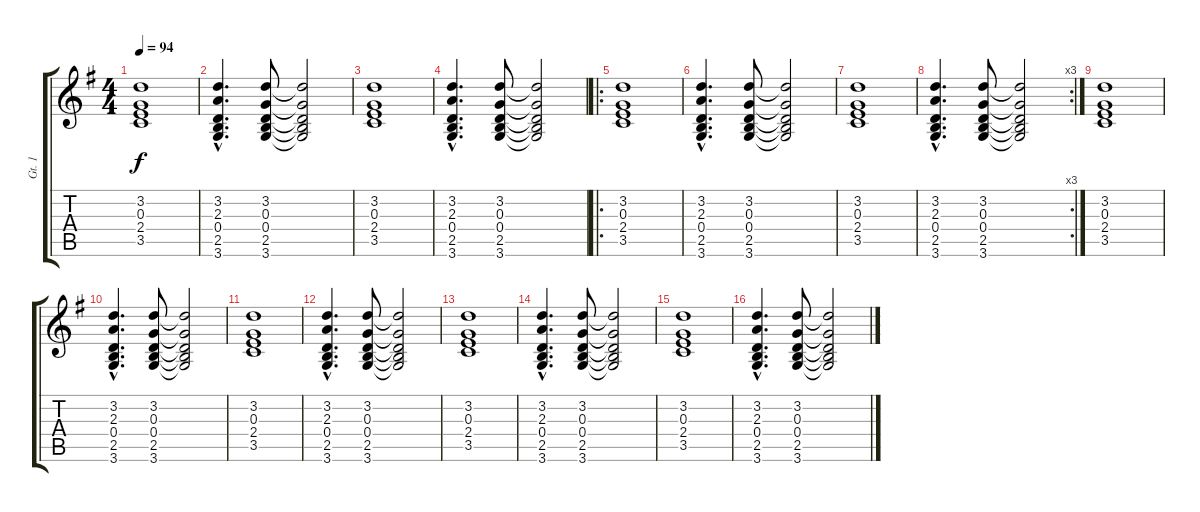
\track ("Gt. 1" "Gt. 1") {instrument acousticguitarsteel}
\staff {score tabs}
\tuning (E4 B3 G3 D3 A2 E2) {hide}
\ts (4 4)
\tempo 94
\clef g2
\ks g
(3.2 0.3 2.4 3.5).1{dy f} |
(3.2{hac} 2.3{hac} 0.4{hac} 2.5{hac} 3.6{hac}).4{d} (3.2 0.3 0.4 2.5 3.6).8 (3.2{t} 0.3{t} 0.4{t} 2.5{t} 3.6{t}).2 |
(3.2 0.3 2.4 3.5).1 |
(3.2{hac} 2.3{hac} 0.4{hac} 2.5{hac} 3.6{hac}).4{d} (3.2 0.3 0.4 2.5 3.6).8 (3.2{t} 0.3{t} 0.4{t} 2.5{t} 3.6{t}).2 |
\ro
(3.2 0.3 2.4 3.5).1 |
(3.2{hac} 2.3{hac} 0.4{hac} 2.5{hac} 3.6{hac}).4{d} (3.2 0.3 0.4 2.5 3.6).8 (3.2{t} 0.3{t} 0.4{t} 2.5{t} 3.6{t}).2 |
(3.2 0.3 2.4 3.5).1 |
\rc 3
(3.2{hac} 2.3{hac} 0.4{hac} 2.5{hac} 3.6{hac}).4{d} (3.2 0.3 0.4 2.5 3.6).8 (3.2{t} 0.3{t} 0.4{t} 2.5{t} 3.6{t}).2 |
(3.2 0.3 2.4 3.5).1 |
(3.2{hac} 2.3{hac} 0.4{hac} 2.5{hac} 3.6{hac}).4{d} (3.2 0.3 0.4 2.5 3.6).8 (3.2{t} 0.3{t} 0.4{t} 2.5{t} 3.6{t}).2 |
(3.2 0.3 2.4 3.5).1 |
(3.2{hac} 2.3{hac} 0.4{hac} 2.5{hac} 3.6{hac}).4{d} (3.2 0.3 0.4 2.5 3.6).8 (3.2{t} 0.3{t} 0.4{t} 2.5{t} 3.6{t}).2 |
(3.2 0.3 2.4 3.5).1 |
(3.2{hac} 2.3{hac} 0.4{hac} 2.5{hac} 3.6{hac}).4{d} (3.2 0.3 0.4 2.5 3.6).8 (3.2{t} 0.3{t} 0.4{t} 2.5{t} 3.6{t}).2 |
(3.2 0.3 2.4 3.5).1 |
(3.2{hac} 2.3{hac} 0.4{hac} 2.5{hac} 3.6{hac}).4{d} (3.2 0.3 0.4 2.5 3.6).8 (3.2{t} 0.3{t} 0.4{t} 2.5{t} 3.6{t}).2
